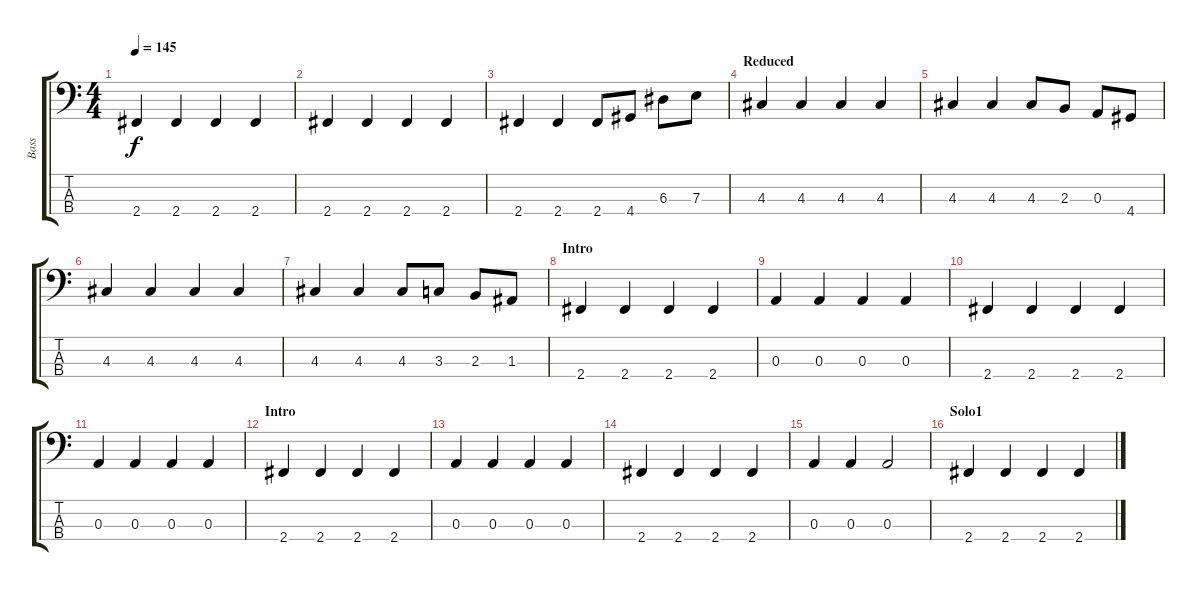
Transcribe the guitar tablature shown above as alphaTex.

\track ("Bass" "Bass") {instrument fretlessbass}
\staff {score tabs}
\tuning (G2 D2 A1 E1) {hide}
\ts (4 4)
\tempo 145
\clef f4
\ks c
2.4.4{dy f} 2.4.4 2.4.4 2.4.4 |
2.4.4 2.4.4 2.4.4 2.4.4 |
2.4.4 2.4.4 2.4.8 4.4.8 6.3.8 7.3.8 |
\section ("" "Reduced")
4.3.4 4.3.4 4.3.4 4.3.4 |
4.3.4 4.3.4 4.3.8 2.3.8 0.3.8 4.4.8 |
4.3.4 4.3.4 4.3.4 4.3.4 |
4.3.4 4.3.4 4.3.8 3.3.8 2.3.8 1.3.8 |
\section ("" "Intro")
2.4.4 2.4.4 2.4.4 2.4.4 |
0.3.4 0.3.4 0.3.4 0.3.4 |
2.4.4 2.4.4 2.4.4 2.4.4 |
0.3.4 0.3.4 0.3.4 0.3.4 |
\section ("" "Intro")
2.4.4 2.4.4 2.4.4 2.4.4 |
0.3.4 0.3.4 0.3.4 0.3.4 |
2.4.4 2.4.4 2.4.4 2.4.4 |
0.3.4 0.3.4 0.3.2 |
\section ("" "Solo1")
2.4.4 2.4.4 2.4.4 2.4.4
